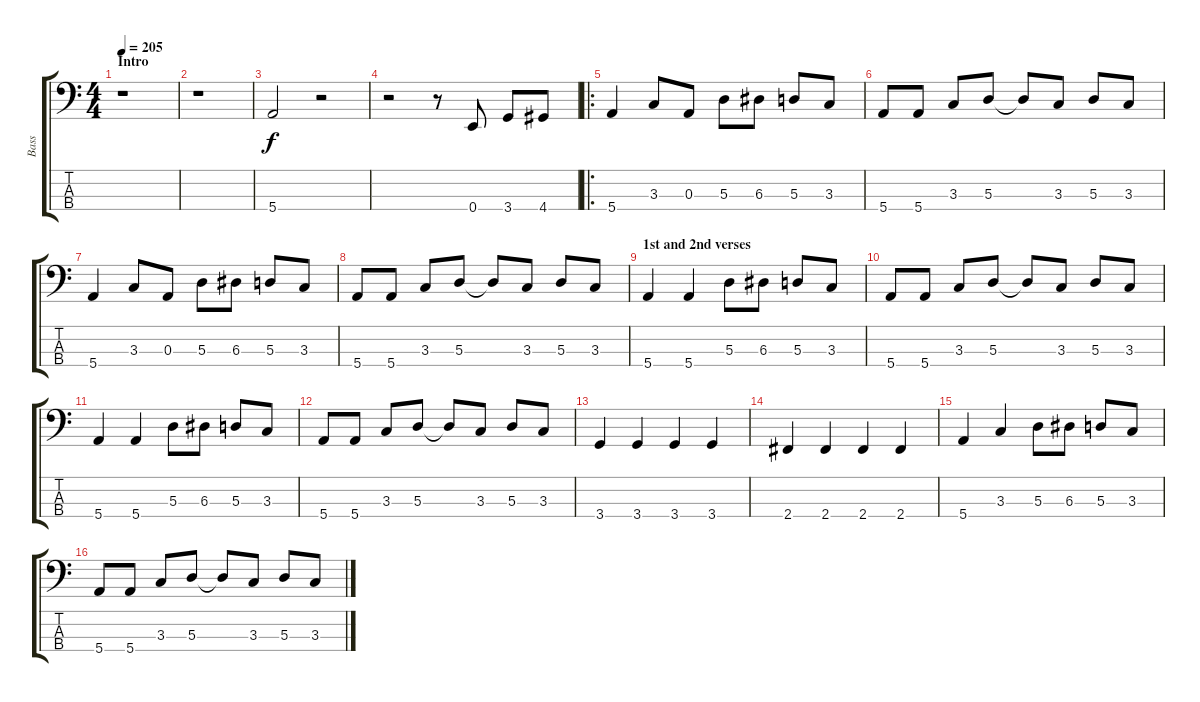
\track ("Bass" "Bass") {instrument electricbasspick}
\staff {score tabs}
\tuning (G2 D2 A1 E1) {hide}
\ts (4 4)
\section ("" "Intro")
\tempo 205
\clef f4
\ks c
r.1{dy f instrument electricbasspick} |
r.1 |
5.4.2 r.2 |
r.2 r.8 0.4.8 3.4.8 4.4.8 |
\ro
5.4.4 3.3.8 0.3.8 5.3.8 6.3.8 5.3.8 3.3.8 |
5.4.8 5.4.8 3.3.8 5.3.8 5.3{t}.8 3.3.8 5.3.8 3.3.8 |
5.4.4 3.3.8 0.3.8 5.3.8 6.3.8 5.3.8 3.3.8 |
5.4.8 5.4.8 3.3.8 5.3.8 5.3{t}.8 3.3.8 5.3.8 3.3.8 |
\section ("" "1st and 2nd verses")
5.4.4 5.4.4 5.3.8 6.3.8 5.3.8 3.3.8 |
5.4.8 5.4.8 3.3.8 5.3.8 5.3{t}.8 3.3.8 5.3.8 3.3.8 |
5.4.4 5.4.4 5.3.8 6.3.8 5.3.8 3.3.8 |
5.4.8 5.4.8 3.3.8 5.3.8 5.3{t}.8 3.3.8 5.3.8 3.3.8 |
3.4.4 3.4.4 3.4.4 3.4.4 |
2.4.4 2.4.4 2.4.4 2.4.4 |
5.4.4 3.3.4 5.3.8 6.3.8 5.3.8 3.3.8 |
5.4.8 5.4.8 3.3.8 5.3.8 5.3{t}.8 3.3.8 5.3.8 3.3.8
